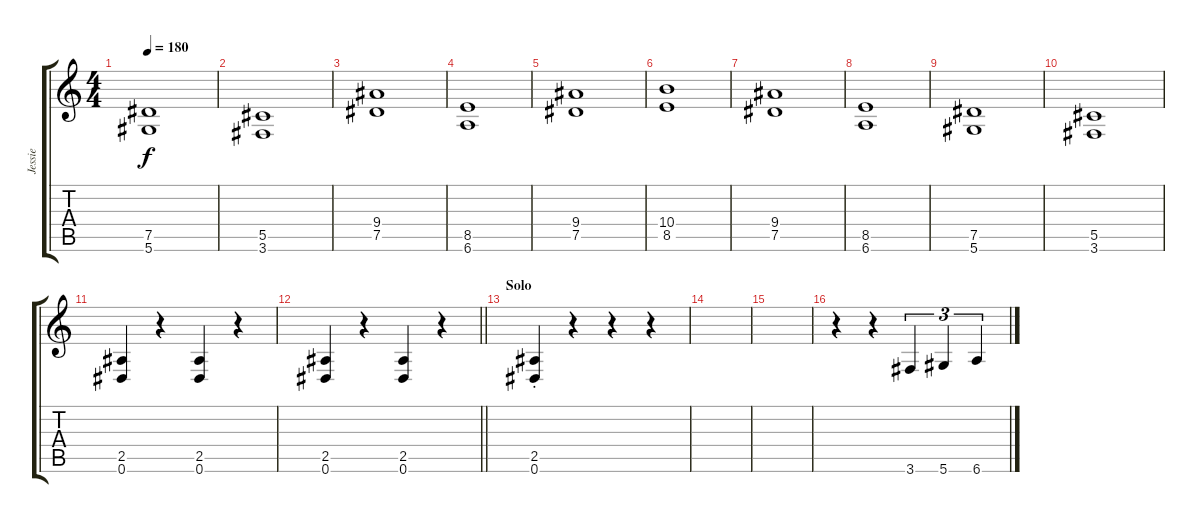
\track ("Jessie" "Jessie") {instrument overdrivenguitar}
\staff {score tabs}
\tuning (Eb4 Bb3 Gb3 Db3 Ab2 Eb2) {hide}
\ts (4 4)
\tempo 180
\clef g2
\ks c
(7.5 5.6).1{dy f} |
(5.5 3.6).1 |
(9.4 7.5).1 |
(8.5 6.6).1 |
(9.4 7.5).1 |
(10.4 8.5).1 |
(9.4 7.5).1 |
(8.5 6.6).1 |
(7.5 5.6).1 |
(5.5 3.6).1 |
(2.5 0.6).4 r.4 (2.5 0.6).4 r.4 |
\barLineRight lightlight
(2.5 0.6).4 r.4 (2.5 0.6).4 r.4 |
\section ("" "Solo")
(2.5{st} 0.6{st}).4 r.4 r.4 r.4 |
|
|
r.4 r.4 3.6.4{tu (3 2)} 5.6.4{tu (3 2)} 6.6.4{tu (3 2)}
